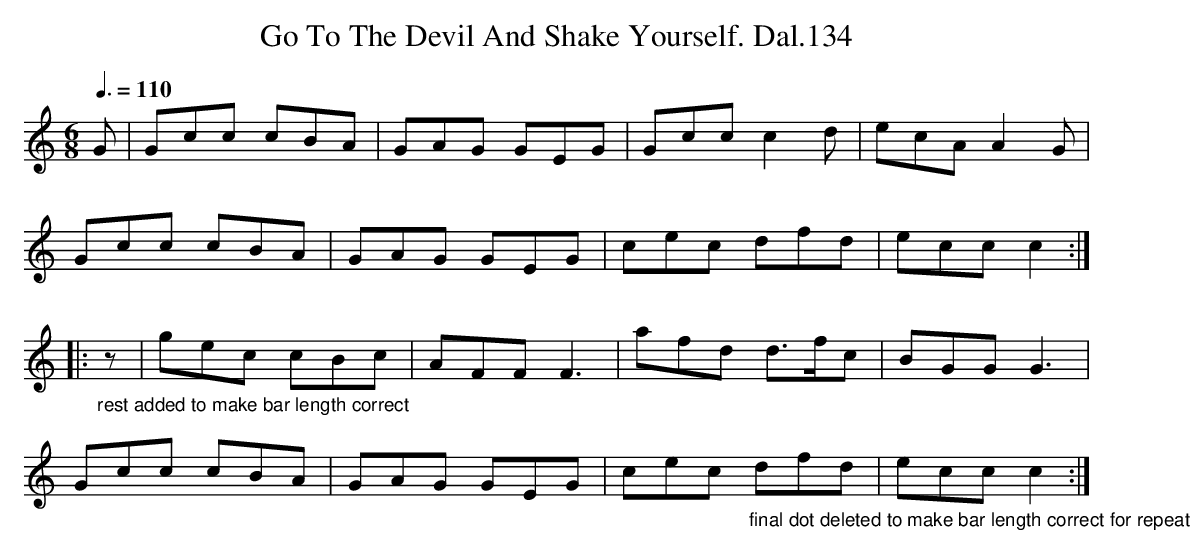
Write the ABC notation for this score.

X:1
T:Go To The Devil And Shake Yourself. Dal.134
M:6/8
L:1/8
Q:3/8=110
K:C
G|Gcc cBA|GAG GEG|Gcc c2d|ecA A2G|
Gcc cBA|GAG GEG|cec dfd|ecc c2:|
|:"_rest added to make bar length correct"z|gec cBc|AFF F3|afd d>fc|BGG G3|
Gcc cBA|GAG GEG|cec "_final dot deleted to make bar length correct for repeat"dfd|ecc c2:|
